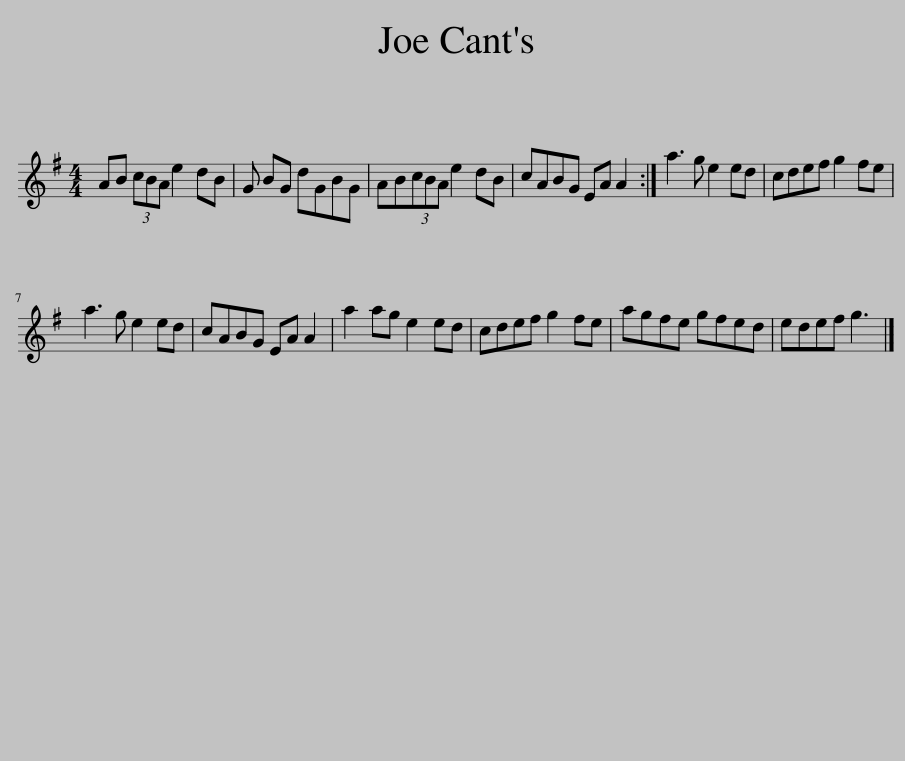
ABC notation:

X:1
L:1/8
M:4/4
I:linebreak $
K:G
V:1 treble
V:1
 AB (3cBA e2 dB | G BG dGBG | AB(3cBA e2 dB | cABG EA A2 :| a3 g e2 ed | %5
 cdef g2 fe |$ a3 g e2 ed | cABG EA A2 | a2 ag e2 ed | cdef g2 fe | %10
 agfe gfed | edef g3 |] %12
